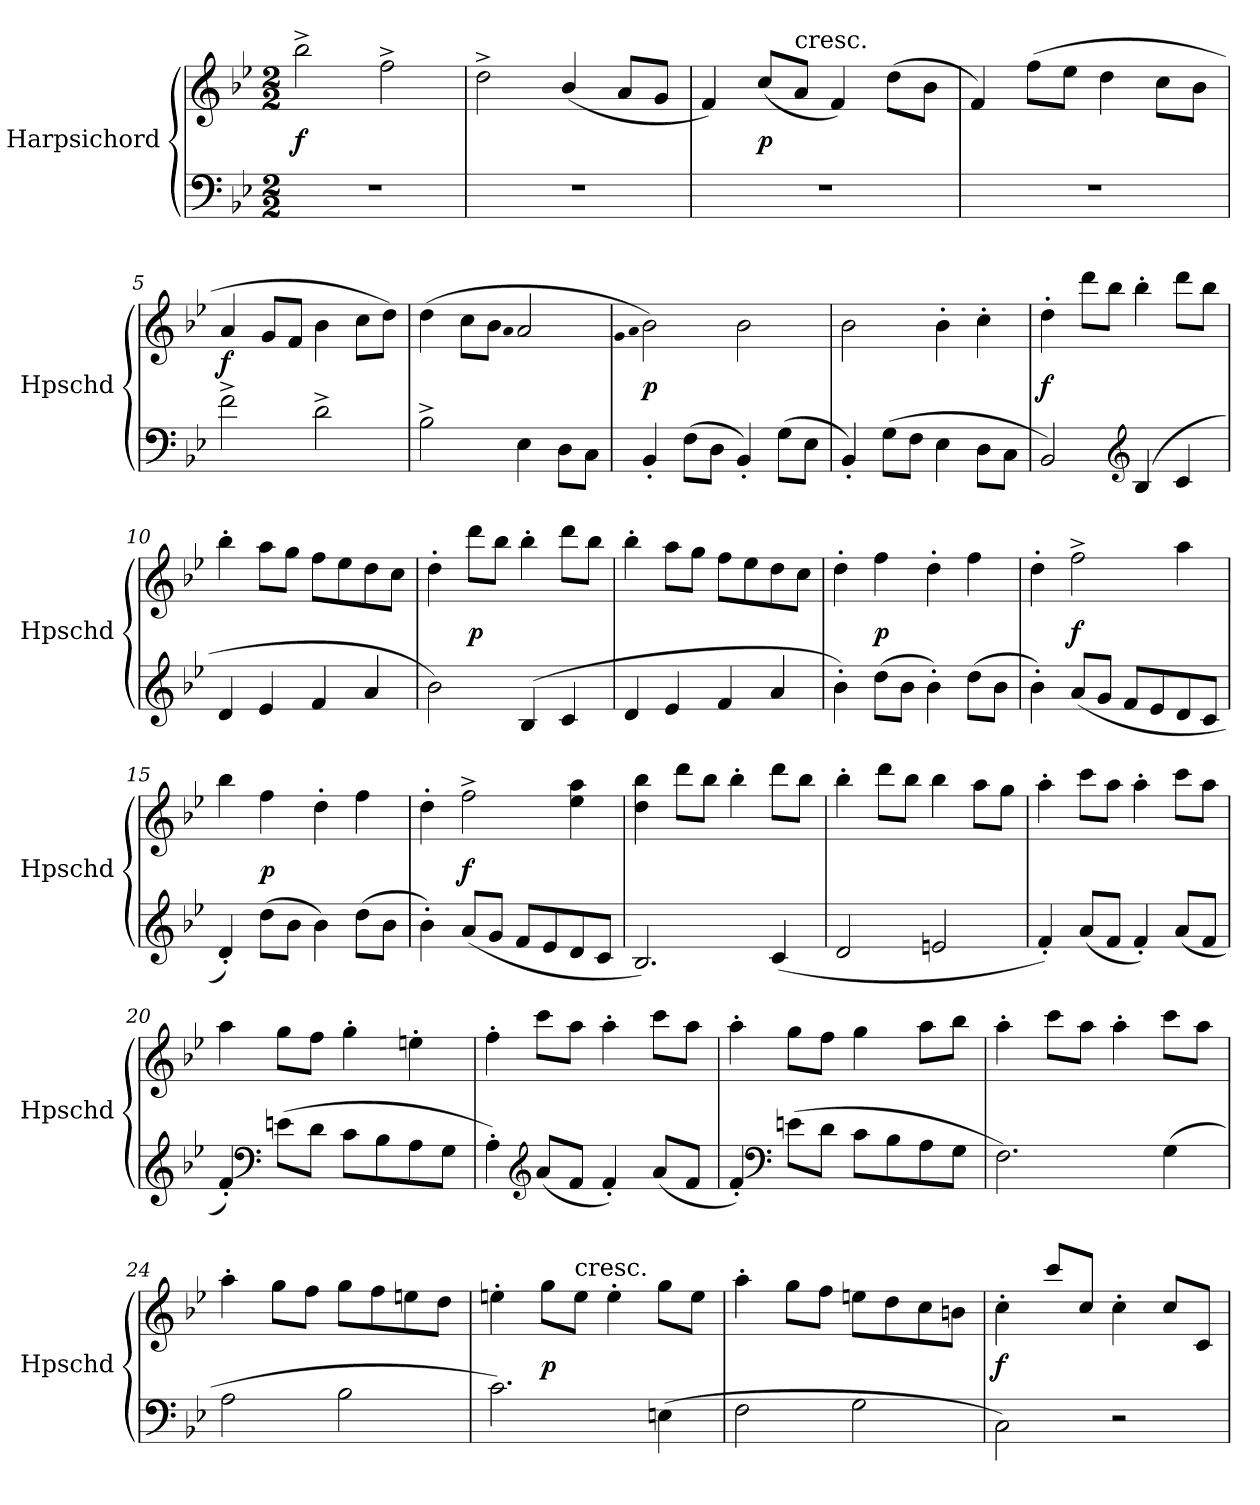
**kern	**kern	**dynam
*part1	*part1	*part1
*staff2	*staff1	*staff1/2
*I"Harpsichord	*	*
*I'Hpschd	*	*
*clefF4	*clefG2	*
*k[b-e-]	*k[b-e-]	*
*M2/2	*M2/2	*
*MM144	*MM144	*
=1	=1	=1
1r	2bb-^\	f
.	2ff^\	.
=2	=2	=2
1r	2dd^\	.
.	(4b-/	.
.	8a/L	.
.	8g/J	.
=3	=3	=3
1r	4f/)	.
.	(8cc/L	p
!	!LO:TX:t=cresc.	!
.	8a/J	.
.	4f/)	.
.	(8dd\L	.
.	8b-\J	.
=4	=4	=4
1r	4f/)	.
.	(8ff\L	.
.	8ee-\J	.
.	4dd\	.
.	8cc\L	.
.	8b-\J	.
=5	=5	=5
2f^\	4a/	f
.	8g/L	.
.	8f/J	.
2d^\	4b-\	.
.	8cc\L	.
.	8dd\J)	.
=6	=6	=6
2B-^\	(4dd\	.
.	8cc\L	.
.	8b-\J	.
.	qa	.
4E-\	2a/	.
8D\L	.	.
8C\J	.	.
=7	=7	=7
.	qg	.
.	qa	.
4BB-'/	2b-\)	p
(8F\L	.	.
8D\J	.	.
4BB-'/)	2b-\	.
(8G\L	.	.
8E-\J	.	.
=8	=8	=8
4BB-'/)	2b-\	.
(8G\L	.	.
8F\J	.	.
4E-\	4b-'\	.
8D\L	4cc'\	.
8C\J	.	.
=9	=9	=9
2BB-/)	4dd'\	f
.	8ddd\L	.
.	8bb-\J	.
*clefG2	*	*
(4B-/	4bb-'\	.
4c/	8ddd\L	.
.	8bb-\J	.
=10	=10	=10
4d/	4bb-'\	.
4e-/	8aa\L	.
.	8gg\J	.
4f/	8ff\L	.
.	8ee-\	.
4a/	8dd\	.
.	8cc\J	.
=11	=11	=11
2b-\)	4dd'\	.
.	8ddd\L	p
.	8bb-\J	.
(4B-/	4bb-'\	.
4c/	8ddd\L	.
.	8bb-\J	.
=12	=12	=12
4d/	4bb-'\	.
4e-/	8aa\L	.
.	8gg\J	.
4f/	8ff\L	.
.	8ee-\	.
4a/	8dd\	.
.	8cc\J	.
=13	=13	=13
4b-'\)	4dd'\	.
(8dd\L	4ff\	p
8b-\J	.	.
4b-'\)	4dd'\	.
(8dd\L	4ff\	.
8b-\J	.	.
=14	=14	=14
4b-'\)	4dd'\	.
(8a/L	2ff^\	f
8g/J	.	.
8f/L	.	.
8e-/	.	.
8d/	4aa\	.
8c/J	.	.
=15	=15	=15
4d'/)	4bb-\	.
(8dd\L	4ff\	p
8b-\J	.	.
4b-\)	4dd'\	.
(8dd\L	4ff\	.
8b-\J	.	.
=16	=16	=16
4b-'\)	4dd'\	.
(8a/L	2ff^\	f
8g/J	.	.
8f/L	.	.
8e-/	.	.
8d/	4ee-\ 4aa\	.
8c/J	.	.
=17	=17	=17
2.B-/)	4dd\ 4bb-\	.
.	8ddd\L	.
.	8bb-\J	.
.	4bb-'\	.
(4c/	8ddd\L	.
.	8bb-\J	.
=18	=18	=18
2d/	4bb-'\	.
.	8ddd\L	.
.	8bb-\J	.
2en/	4bb-\	.
.	8aa\L	.
.	8gg\J	.
=19	=19	=19
4f'/)	4aa'\	.
(8a/L	8ccc\L	.
8f/J	8aa\J	.
4f'/)	4aa'\	.
(8a/L	8ccc\L	.
8f/J	8aa\J	.
=20	=20	=20
4f'/)	4aa\	.
*clefF4	*	*
(8en\L	8gg\L	.
8d\J	8ff\J	.
8c\L	4gg'\	.
8B-\	.	.
8A\	4een'\	.
8G\J	.	.
=21	=21	=21
4A'\)	4ff'\	.
*clefG2	*	*
(8a/L	8ccc\L	.
8f/J	8aa\J	.
4f'/)	4aa'\	.
(8a/L	8ccc\L	.
8f/J	8aa\J	.
=22	=22	=22
4f'/)	4aa'\	.
*clefF4	*	*
(8en\L	8gg\L	.
8d\J	8ff\J	.
8c\L	4gg\	.
8B-\	.	.
8A\	8aa\L	.
8G\J	8bb-\J	.
=23	=23	=23
2.F\)	4aa'\	.
.	8ccc\L	.
.	8aa\J	.
.	4aa'\	.
(4G\	8ccc\L	.
.	8aa\J	.
=24	=24	=24
2A\	4aa'\	.
.	8gg\L	.
.	8ff\J	.
2B-\	8gg\L	.
.	8ff\	.
.	8een\	.
.	8dd\J	.
=25	=25	=25
2.c\)	4een'\	.
.	8gg\L	p
!	!LO:TX:t=cresc.	!
.	8ee\J	.
.	4ee'\	.
(4En\	8gg\L	.
.	8ee\J	.
=26	=26	=26
2F\	4aa'\	.
.	8gg\L	.
.	8ff\J	.
2G\	8een\L	.
.	8dd\	.
.	8cc\	.
.	8bn\J	.
=27	=27	=27
2C\)	4cc'\	f
.	8ccc/L	.
.	8cc/J	.
2r	4cc'\	.
.	8cc/L	.
.	8c/J	.
=	=	=
*-	*-	*-
